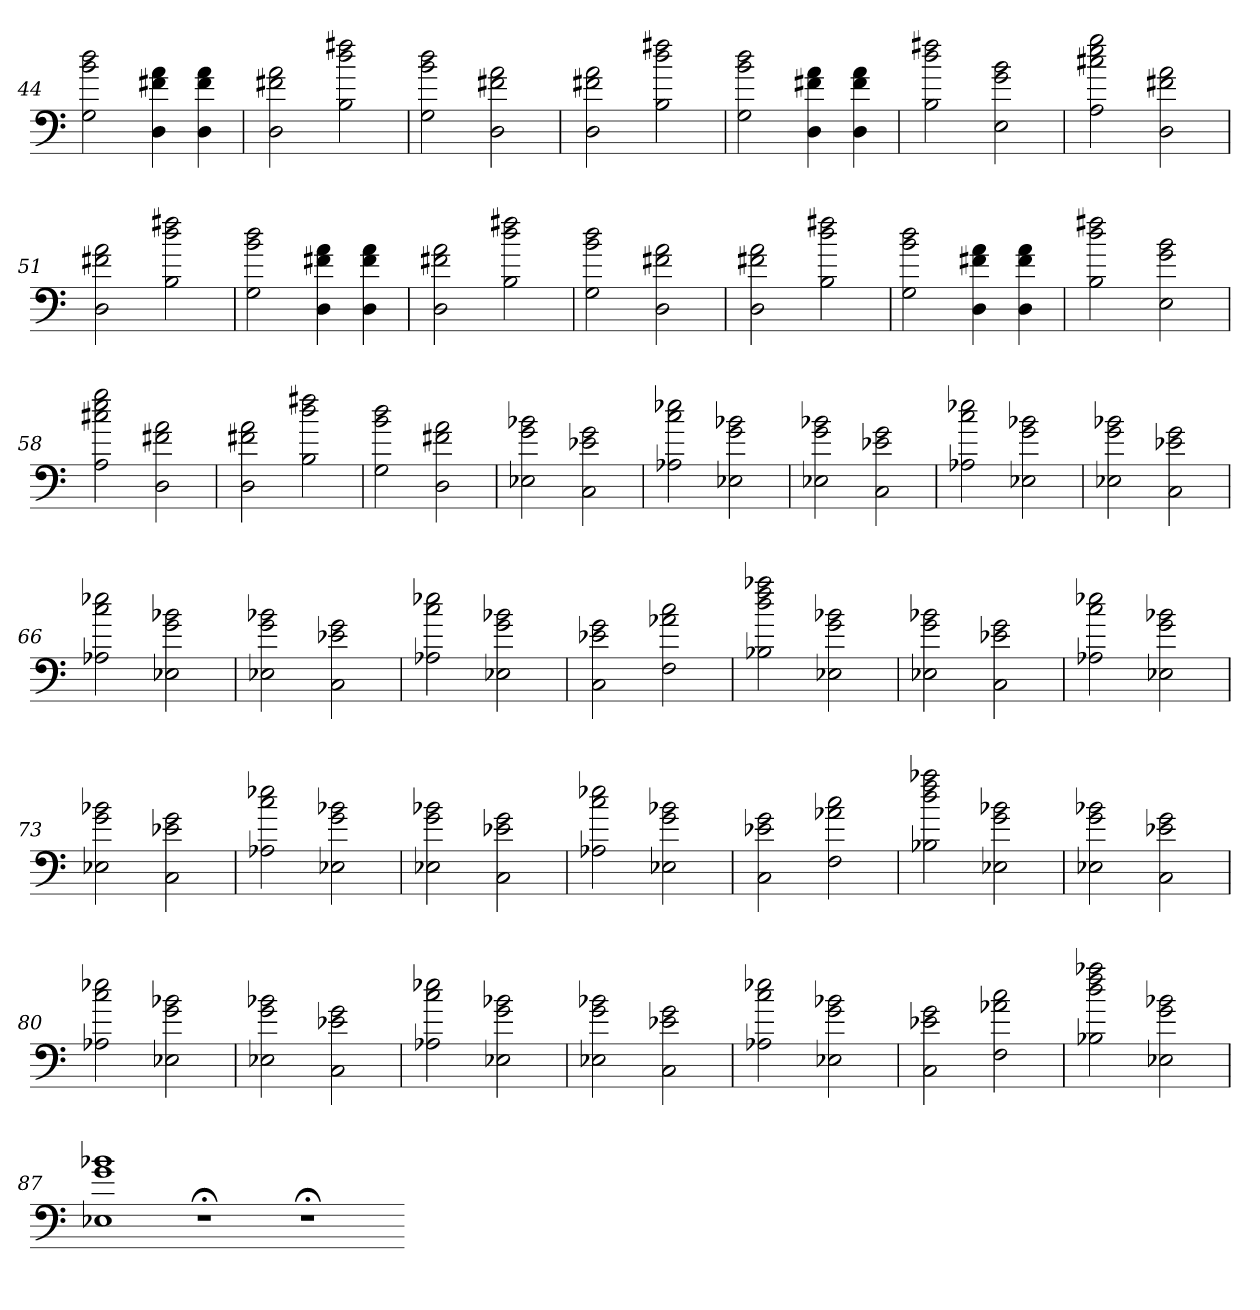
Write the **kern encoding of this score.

**kern
*part1
*staff1
=44
2G 2b 2dd
4D 4f#X 4a
4D 4f# 4a
=45
2D 2f#X 2a
2B 2dd 2ff#X
=46
2G 2b 2dd
2D 2f#X 2a
=47
2D 2f#X 2a
2B 2dd 2ff#X
=48
2G 2b 2dd
4D 4f#X 4a
4D 4f# 4a
=49
2B 2dd 2ff#X
2E 2g 2b
=50
2A 2cc#X 2ee 2gg
2D 2f#X 2a
=51
2D 2f#X 2a
2B 2dd 2ff#X
=52
2G 2b 2dd
4D 4f#X 4a
4D 4f# 4a
=53
2D 2f#X 2a
2B 2dd 2ff#X
=54
2G 2b 2dd
2D 2f#X 2a
=55
2D 2f#X 2a
2B 2dd 2ff#X
=56
2G 2b 2dd
4D 4f#X 4a
4D 4f# 4a
=57
2B 2dd 2ff#X
2E 2g 2b
=58
2A 2cc#X 2ee 2gg
2D 2f#X 2a
=59
2D 2f#X 2a
2B 2dd 2ff#X
=60
2G 2b 2dd
2D 2f#X 2a
=61
2E-X 2g 2b-X
2C 2e-X 2g
=62
2A-X 2cc 2ee-X
2E-X 2g 2b-X
=63
2E-X 2g 2b-X
2C 2e-X 2g
=64
2A-X 2cc 2ee-X
2E-X 2g 2b-X
=65
2E-X 2g 2b-X
2C 2e-X 2g
=66
2A-X 2cc 2ee-X
2E-X 2g 2b-X
=67
2E-X 2g 2b-X
2C 2e-X 2g
=68
2A-X 2cc 2ee-X
2E-X 2g 2b-X
=69
2C 2e-X 2g
2F 2a-X 2cc
=70
2B-X 2dd 2ff 2aa-X
2E-X 2g 2b-X
=71
2E-X 2g 2b-X
2C 2e-X 2g
=72
2A-X 2cc 2ee-X
2E-X 2g 2b-X
=73
2E-X 2g 2b-X
2C 2e-X 2g
=74
2A-X 2cc 2ee-X
2E-X 2g 2b-X
=75
2E-X 2g 2b-X
2C 2e-X 2g
=76
2A-X 2cc 2ee-X
2E-X 2g 2b-X
=77
2C 2e-X 2g
2F 2a-X 2cc
=78
2B-X 2dd 2ff 2aa-X
2E-X 2g 2b-X
=79
2E-X 2g 2b-X
2C 2e-X 2g
=80
2A-X 2cc 2ee-X
2E-X 2g 2b-X
=81
2E-X 2g 2b-X
2C 2e-X 2g
=82
2A-X 2cc 2ee-X
2E-X 2g 2b-X
=83
2E-X 2g 2b-X
2C 2e-X 2g
=84
2A-X 2cc 2ee-X
2E-X 2g 2b-X
=85
2C 2e-X 2g
2F 2a-X 2cc
=86
2B-X 2dd 2ff 2aa-X
2E-X 2g 2b-X
=87
1E-X 1g 1b-X
1r;<
1r;<
=-
*-
